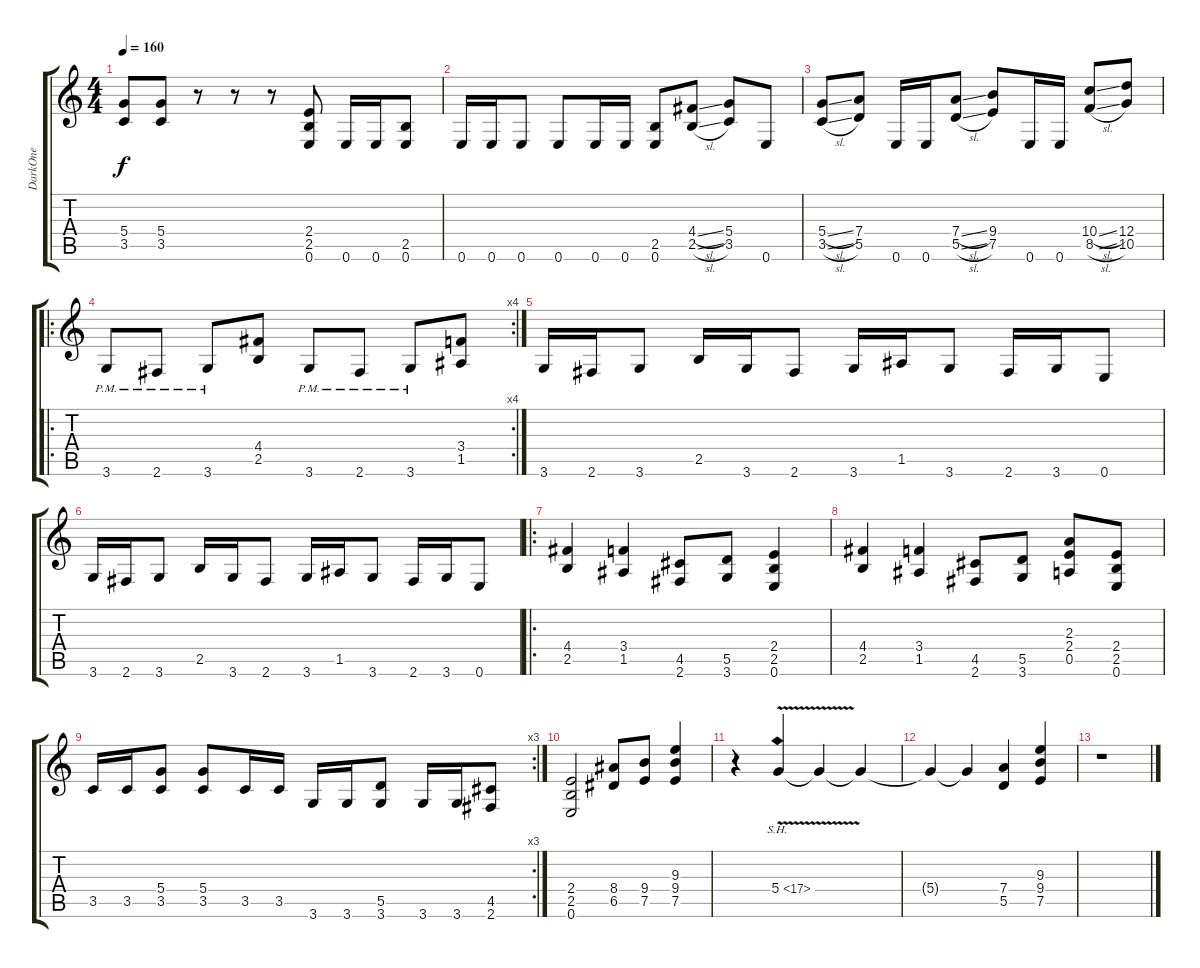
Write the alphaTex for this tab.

\track ("DarkOne" "DarkOne") {instrument distortionguitar}
\staff {score tabs}
\tuning (E4 B3 G3 D3 A2 E2) {hide}
\ts (4 4)
\tempo 160
\clef g2
\ks c
(5.4 3.5).8{dy f} (5.4 3.5).8 r.8 r.8 r.8 (2.4 2.5 0.6).8 0.6.16 0.6.16 (2.5 0.6).8 |
0.6.16 0.6.16 0.6.8 0.6.8 0.6.16 0.6.16 (2.5 0.6).8 (4.4{sl} 2.5{sl}).8 (5.4 3.5).8 0.6.8 |
(5.4{sl} 3.5{sl}).8 (7.4 5.5).8 0.6.16 0.6.16 (7.4{sl} 5.5{sl}).8 (9.4 7.5).8 0.6.16 0.6.16 (10.4{sl} 8.5{sl}).8 (12.4 10.5).8 |
\ro
\rc 4
3.6{pm}.8 2.6{pm}.8 3.6{pm}.8 (4.4 2.5).8 3.6{pm}.8 2.6{pm}.8 3.6{pm}.8 (3.4 1.5).8 |
3.6.16 2.6.16 3.6.8 2.5.16 3.6.16 2.6.8 3.6.16 1.5.16 3.6.8 2.6.16 3.6.16 0.6.8 |
3.6.16 2.6.16 3.6.8 2.5.16 3.6.16 2.6.8 3.6.16 1.5.16 3.6.8 2.6.16 3.6.16 0.6.8 |
\ro
(4.4 2.5).4 (3.4 1.5).4 (4.5 2.6).8 (5.5 3.6).8 (2.4 2.5 0.6).4 |
(4.4 2.5).4 (3.4 1.5).4 (4.5 2.6).8 (5.5 3.6).8 (2.3 2.4 0.5).8 (2.4 2.5 0.6).8 |
\rc 3
3.5.16 3.5.16 (5.4 3.5).8 (5.4 3.5).8 3.5.16 3.5.16 3.6.16 3.6.16 (5.5 3.6).8 3.6.16 3.6.16 (4.5 2.6).8 |
(2.4 2.5 0.6).2 (8.4 6.5).8 (9.4 7.5).8 (9.3 9.4 7.5).4 |
r.4 5.4{sh 12 v}.4 5.4{t}.4 5.4{t}.4 |
5.4{t}.4 5.4{t}.4 (7.4 5.5).4 (9.3 9.4 7.5).4 |
r.1
